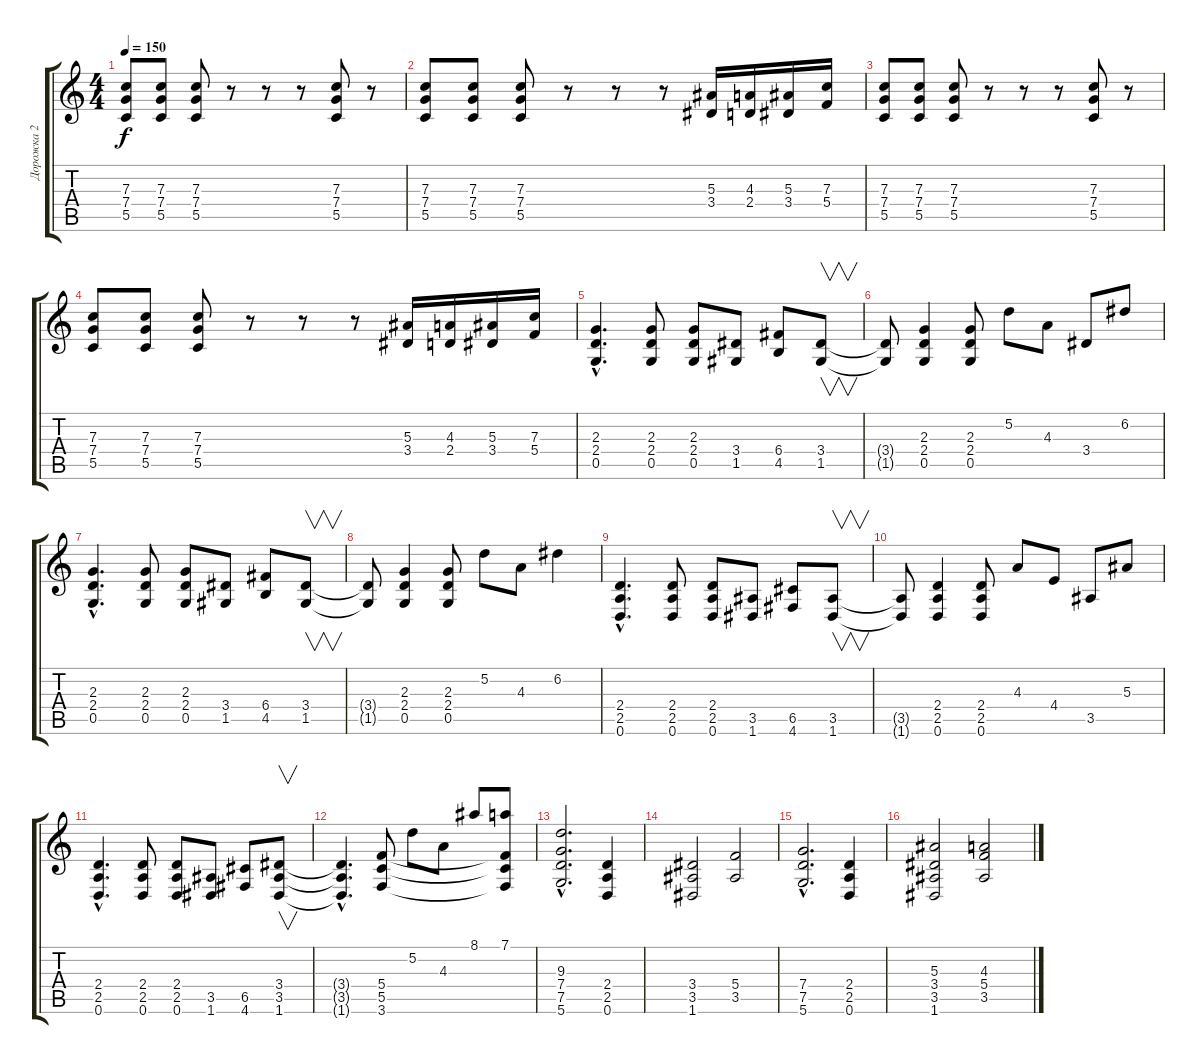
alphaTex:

\track ("Дорожка 2" "Дорожка 2") {instrument overdrivenguitar}
\staff {score tabs}
\tuning (D4 A3 F3 C3 G2 D2) {hide}
\ts (4 4)
\tempo 150
\clef g2
\ks c
(7.3 7.4 5.5).8{dy f} (7.3 7.4 5.5).8 (7.3 7.4 5.5).8 r.8 r.8 r.8 (7.3 7.4 5.5).8 r.8 |
(7.3 7.4 5.5).8 (7.3 7.4 5.5).8 (7.3 7.4 5.5).8 r.8 r.8 r.8 (5.3 3.4).16 (4.3 2.4).16 (5.3 3.4).16 (7.3 5.4).16 |
(7.3 7.4 5.5).8 (7.3 7.4 5.5).8 (7.3 7.4 5.5).8 r.8 r.8 r.8 (7.3 7.4 5.5).8 r.8 |
(7.3 7.4 5.5).8 (7.3 7.4 5.5).8 (7.3 7.4 5.5).8 r.8 r.8 r.8 (5.3 3.4).16 (4.3 2.4).16 (5.3 3.4).16 (7.3 5.4).16 |
(2.3{hac} 2.4{hac} 0.5{hac}).4{d} (2.3 2.4 0.5).8 (2.3 2.4 0.5).8 (3.4 1.5).8 (6.4 4.5).8 (3.4 1.5).8{v} |
(3.4{t} 1.5{t}).8 (2.3 2.4 0.5).4 (2.3 2.4 0.5).8 5.2.8 4.3.8 3.4.8 6.2.8 |
(2.3{hac} 2.4{hac} 0.5{hac}).4{d} (2.3 2.4 0.5).8 (2.3 2.4 0.5).8 (3.4 1.5).8 (6.4 4.5).8 (3.4 1.5).8{v} |
(3.4{t} 1.5{t}).8 (2.3 2.4 0.5).4 (2.3 2.4 0.5).8 5.2.8 4.3.8 6.2.4 |
(2.4{hac} 2.5{hac} 0.6{hac}).4{d} (2.4 2.5 0.6).8 (2.4 2.5 0.6).8 (3.5 1.6).8 (6.5 4.6).8 (3.5 1.6).8{v} |
(3.5{t} 1.6{t}).8 (2.4 2.5 0.6).4 (2.4 2.5 0.6).8 4.3.8 4.4.8 3.5.8 5.3.8 |
(2.4{hac} 2.5{hac} 0.6{hac}).4{d} (2.4 2.5 0.6).8 (2.4 2.5 0.6).8 (3.5 1.6).8 (6.5 4.6).8 (3.4 3.5 1.6).8{v} |
(3.4{hac t} 3.5{hac t} 1.6{hac t}).4{d} (5.4 5.5 3.6).8 5.2.8 4.3.8 8.1.8 (7.1 5.4{t} 5.5{t} 3.6{t}).8 |
(9.3{hac} 7.4{hac} 7.5{hac} 5.6{hac}).2{d} (2.4 2.5 0.6).4 |
(3.4 3.5 1.6).2 (5.4 3.5).2 |
(7.4{hac} 7.5{hac} 5.6{hac}).2{d} (2.4 2.5 0.6).4 |
(5.3 3.4 3.5 1.6).2 (4.3 5.4 3.5).2
